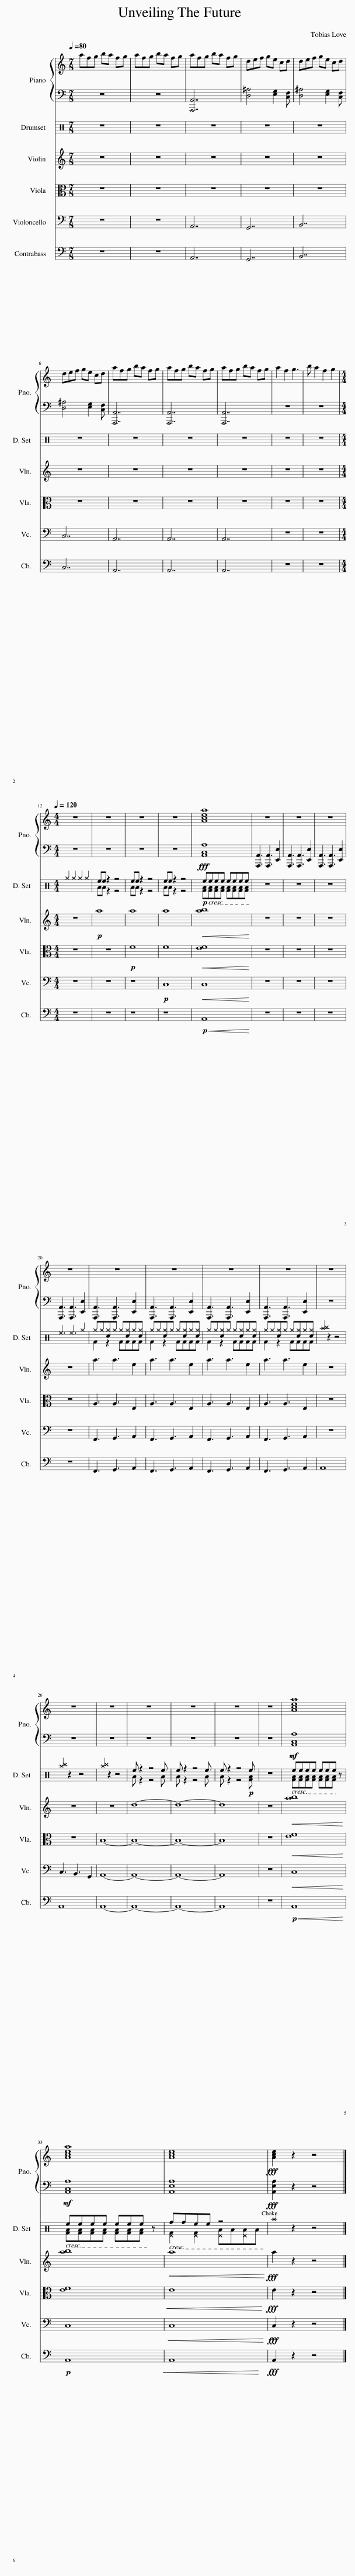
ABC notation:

X:1
%%score { 1 | 2 } ( 3 4 ) 5 6 7 8
L:1/8
Q:1/4=80
M:7/8
I:linebreak $
K:C
V:1 treble
V:2 bass
V:3 perc
K:none
V:4 perc
K:none
V:5 treble
V:6 alto
V:7 bass
V:8 bass transpose=-12
V:1
 afg ba fg | afg ba fg | afg ba fg | def ge cd | def ge cd |$ %5
 def ge cd | afg ba fg | afg ba fg | afg ba fg | a2 f2 g3 | %10
 b a2 f2 g2 |$[M:4/4][Q:1/4=120] z8 | z8 | z8 | z8 | %15
 [Acea]8 | z8 | z8 | z8 |$ z8 | %20
 z8 | z8 | z8 | z8 | z8 |$ %25
 z8 | z8 | z8 | z8 | z8 | %30
 z8 | [Acea]8 |$ [Acea]8 | [Ace]8 |!fff! [Ace]2 z2 z4 |] %35
V:2
 z7 | z7 | [A,,,A,,]7 | [D,^A,]4 [E,G,]2 [C,F,] | [D,^A,]4 [E,G,]2 [C,F,] |$ %5
 [D,^A,]4 [E,G,]2 [C,F,] | [A,,,A,,]7 | [A,,,A,,]7 | [A,,,A,,]7 | z7 | %10
 z7 |$[M:4/4] z8 | z8 | z8 | z8 | %15
!fff! [A,,C,A,]8 | [A,,,A,,]3 [A,,,A,,]3 [E,,E,]2 | [A,,,A,,]3 [A,,,A,,]3 [E,,E,]2 | [A,,,A,,]3 [A,,,A,,]3 [E,,E,]2 |$ [A,,,A,,]3 [A,,,A,,]3 [E,,E,]2 | %20
 [A,,,A,,]3 [A,,,A,,]3 [E,,E,]2 | [A,,,A,,]3 [A,,,A,,]3 [E,,E,]2 | [A,,,A,,]3 [A,,,A,,]3 [E,,E,]2 | [A,,,A,,]3 [A,,,A,,]3 [E,,E,]2 | z8 |$ %25
 z8 | z8 | z8 | z8 | z8 | %30
 z8 |!mf! [A,,C,A,]8 |$!mf! [A,,C,A,]8 | [A,,E,A,]8 |!fff! [A,,E,A,]2 z2 z4 |] %35
V:3
 z7 | z7 | z7 | z7 | z7 |$ %5
 z7 | z7 | z7 | z7 | z7 | %10
 z7 |$[M:4/4] ^g2 ^g2 ^g2 ^g2 | ee z2 z4 | ee z2 z4 | ee z2 z4 | %15
!p! eeee eeee | z8 | z8 | z8 |$ ^e3 ^e3 ^g2 | %20
 ^g^g[c^g]^g ^g[c^g]^g[c^g] | ^g^g[c^g]^g ^g[c^g]^g[c^g] | ^g^g[c^g]^g ^g[c^g]^g[c^g] | ^g^g[c^g]^g ^g[c^g]^g[c^g] | [^a^b]2 z2 z4 |$ %25
 [^a^b]2 z2 z4 | [^a^b]2 z2 z4 | e z2 z4 e | e z2 z4 e | e z2 z4!p! e | %30
 z8 | eeee eee z |$ eeee eee z | ffee z4 | ^a2 z2 z4 |] %35
V:4
 x7 | x7 | x7 | x7 | x7 |$ %5
 x7 | x7 | x7 | x7 | x7 | %10
 x7 |$[M:4/4] x8 | AA z2 z4 | AA z2 z4 | AA z2 z4 | %15
 [FA][FA][FA][FA] [FA][FA][FA][FA] | x8 | x8 | x8 |$ x8 | %20
 F2 z2 FFFF | F2 z2 FFFF | F2 z2 FFFF | F2 z2 FFFF | x8 |$ %25
 x8 | x8 | A z2 z4 A | A z2 z4 A | A z2 z4 [FA] | %30
 x8 | [FA][FA][FA][FA] [FA][FA][FA] x |$ [FA][FA][FA][FA] [FA][FA][FA] x | [^DF]2 [^DF]2 [^DA]A[^DA]A | x8 |] %35
V:5
 z7 | z7 | z7 | z7 | z7 |$ %5
 z7 | z7 | z7 | z7 | z7 | %10
 z7 |$[M:4/4] z8 |!p! a8 | a8 | a8 | %15
!<(! [ab]8!<)! | z8 | z8 | z8 |$ z8 | %20
 a3 a3 e2 | a3 a3 e2 | a3 a3 e2 | a3 a3 e2 | z8 |$ %25
 z8 | z8 | d8- | d8- | d8 | %30
 z8 |!<(! [ab]8!<)! |$!<(! [ab]8!<)! | a8 |!fff! a2 z2 z4 |] %35
V:6
 z7 | z7 | z7 | z7 | z7 |$ %5
 z7 | z7 | z7 | z7 | z7 | %10
 z7 |$[M:4/4] z8 | z8 |!p! F8 | F8 | %15
!<(! [EF]8!<)! | z8 | z8 | z8 |$ z8 | %20
 A,3 A,3 E,2 | A,3 A,3 E,2 | A,3 A,3 E,2 | A,3 A,3 E,2 | z8 |$ %25
 z8 | B,8- | B,8- | B,8- | B,8 | %30
 z8 |!<(! [EF]8!<)! |$!<(! [EF]8!<)! | E8 |!fff! E2 z2 z4 |] %35
V:7
 z7 | z7 | A,,7 | G,,7 | B,,7 |$ %5
 C,7 | A,,7 | A,,7 | A,,7 | z7 | %10
 z7 |$[M:4/4] z8 | z8 | z8 |!p! C,8 | %15
!<(! C,8!<)! | z8 | z8 | z8 |$ z8 | %20
 F,,3 G,,3 A,,2 | F,,3 G,,3 A,,2 | F,,3 G,,3 A,,2 | F,,3 G,,3 A,,2 | z8 |$ %25
 C,3 B,,3 G,,2 | A,,8- | A,,8- | A,,8- | A,,8 | %30
 z8 |!<(! C,8!<)! |$!<(! C,8!<)! | C,8 |!fff! C,2 z2 z4 |] %35
V:8
 z7 | z7 | A,,7 | G,,7 | B,,7 |$ %5
 C,7 | A,,7 | A,,7 | A,,7 | z7 | %10
 z7 |$[M:4/4] z8 | z8 | z8 | z8 | %15
!p!!<(! A,,8!<)! | z8 | z8 | z8 |$ z8 | %20
 F,,3 G,,3 A,,2 | F,,3 G,,3 A,,2 | F,,3 G,,3 A,,2 | F,,3 G,,3 A,,2 | A,,8 |$ %25
 A,,8 | A,,8- | A,,8- | A,,8- | A,,8 | %30
 z8 |!p!!<(! A,,8!<)! |$!p!!<(! A,,8!<)! | A,,8 |!fff! A,,2 z2 z4 |] %35
